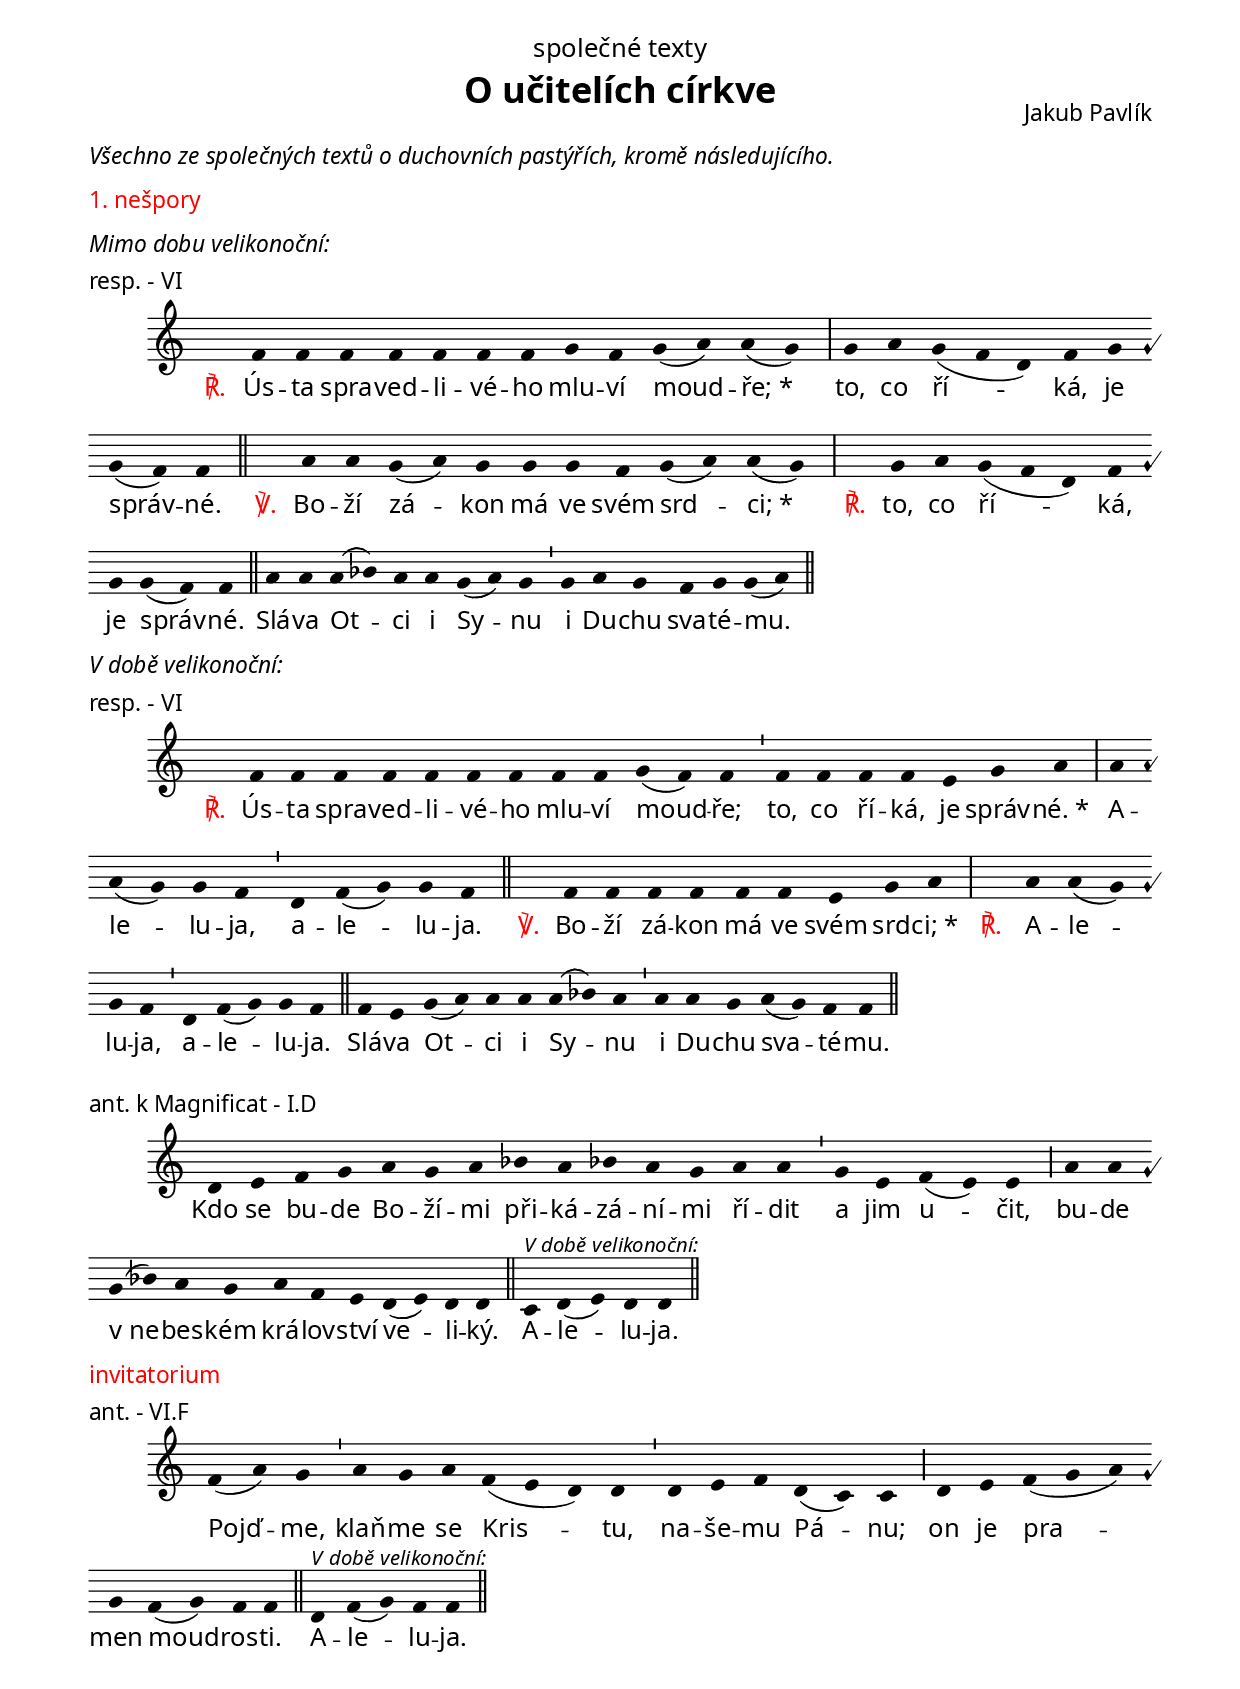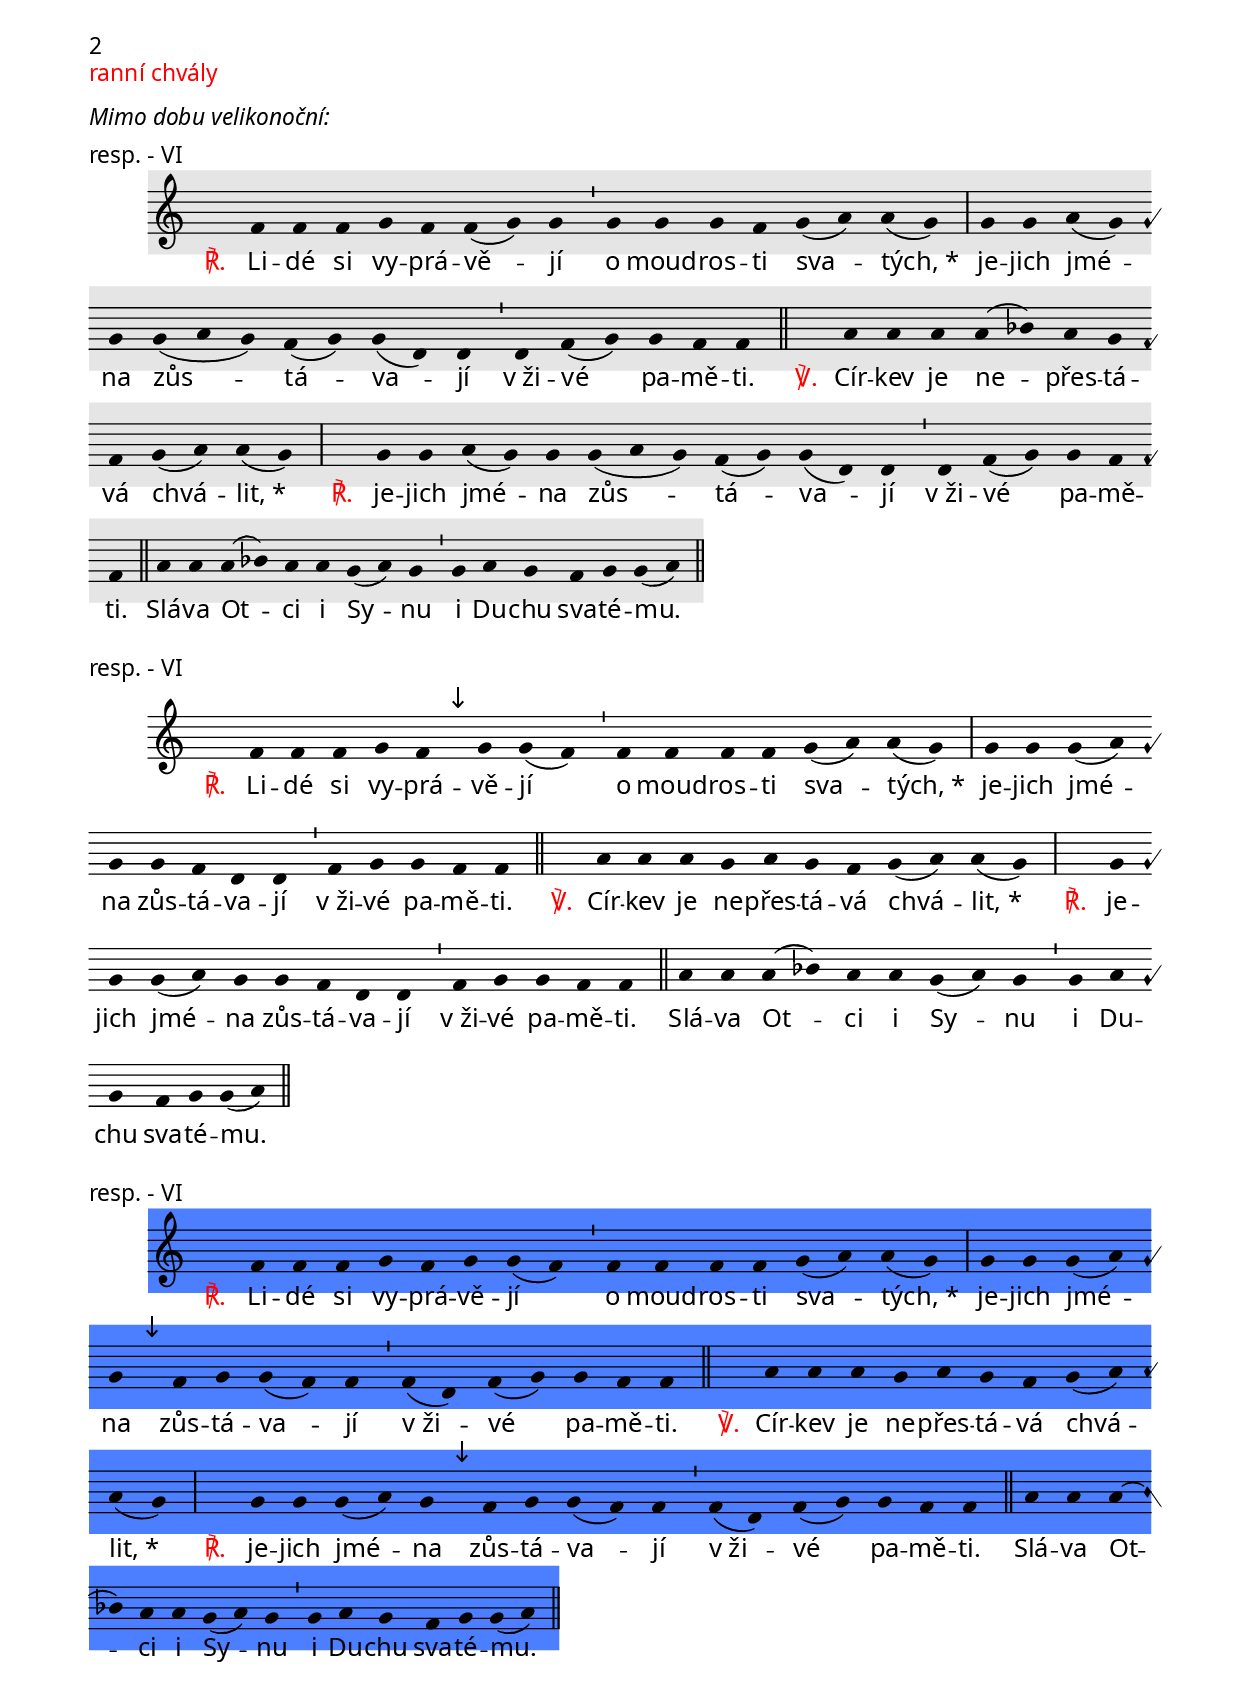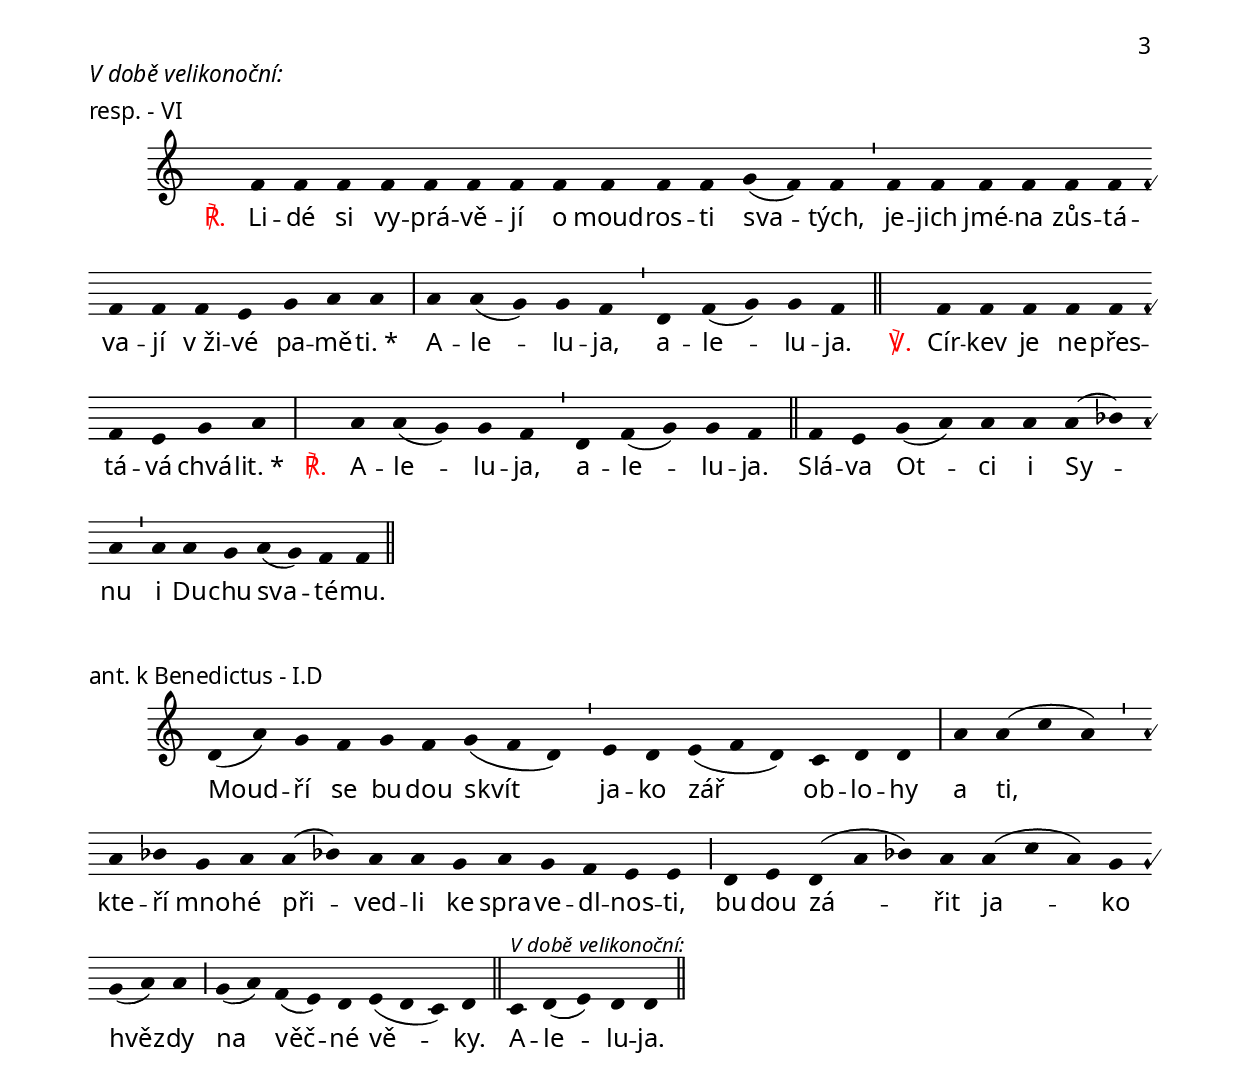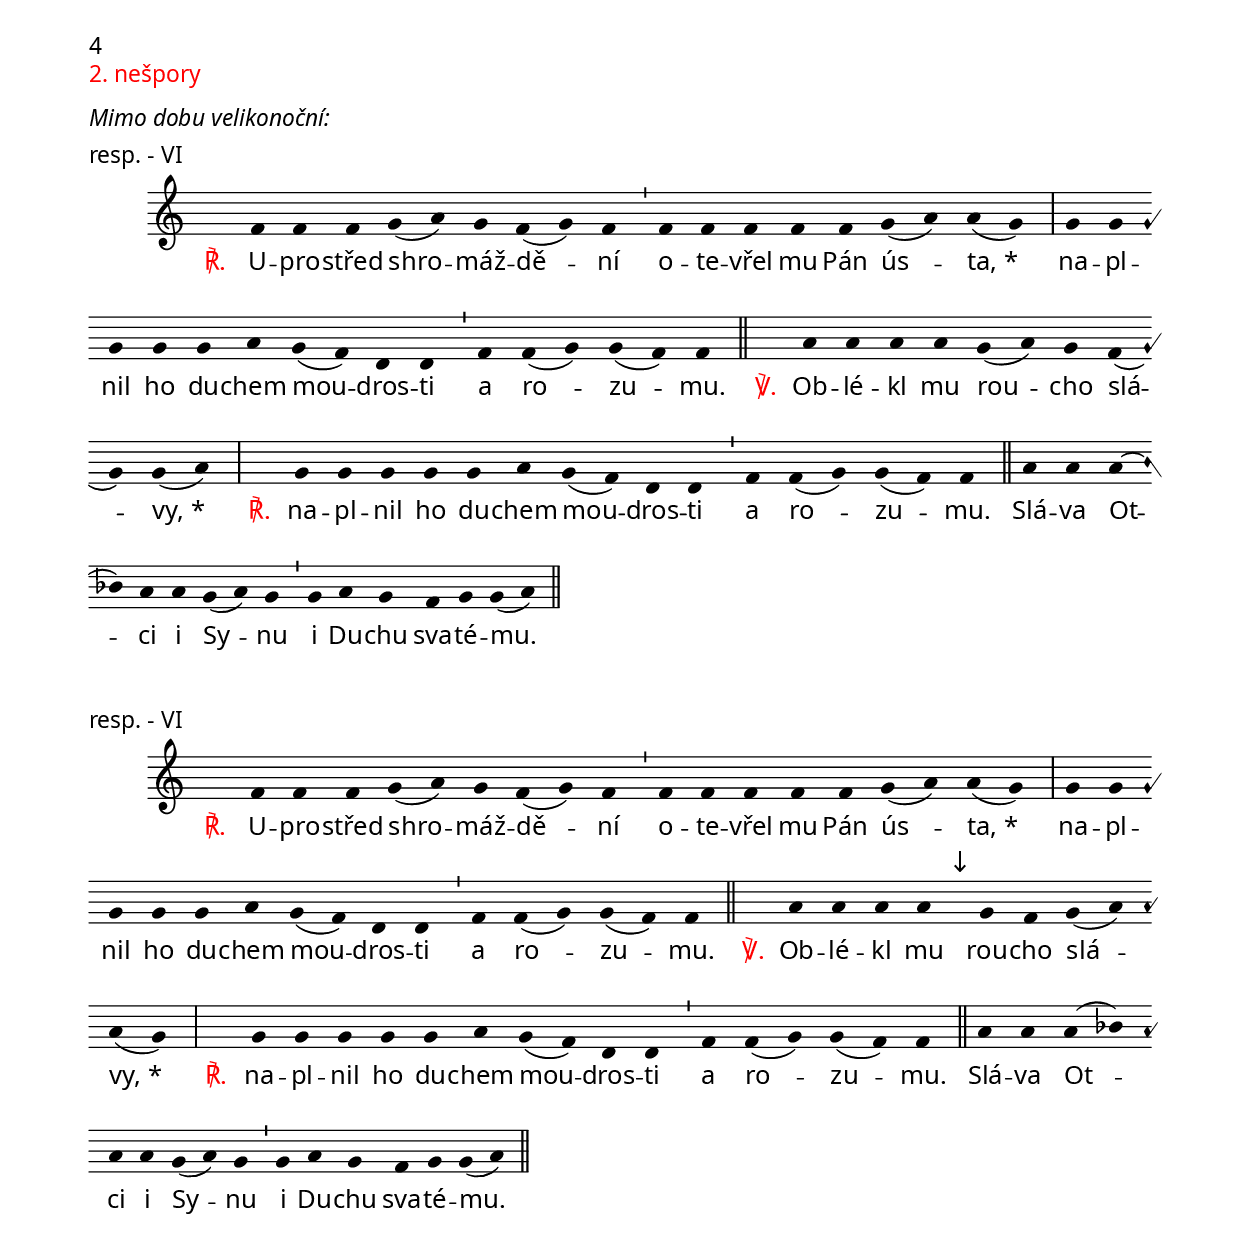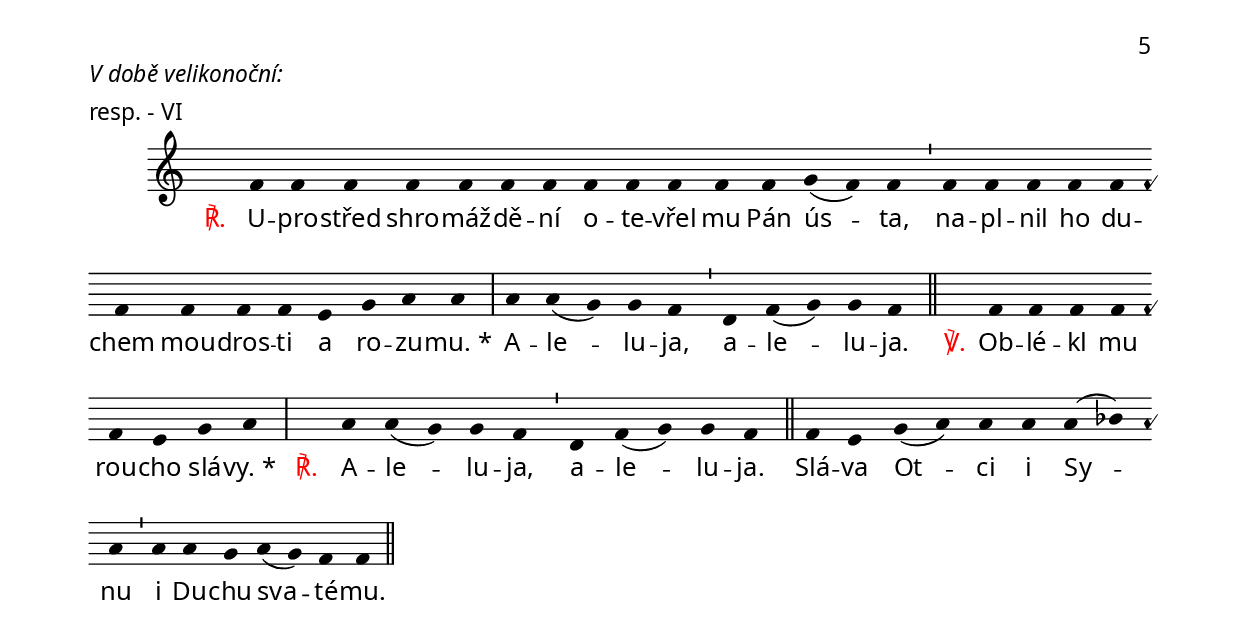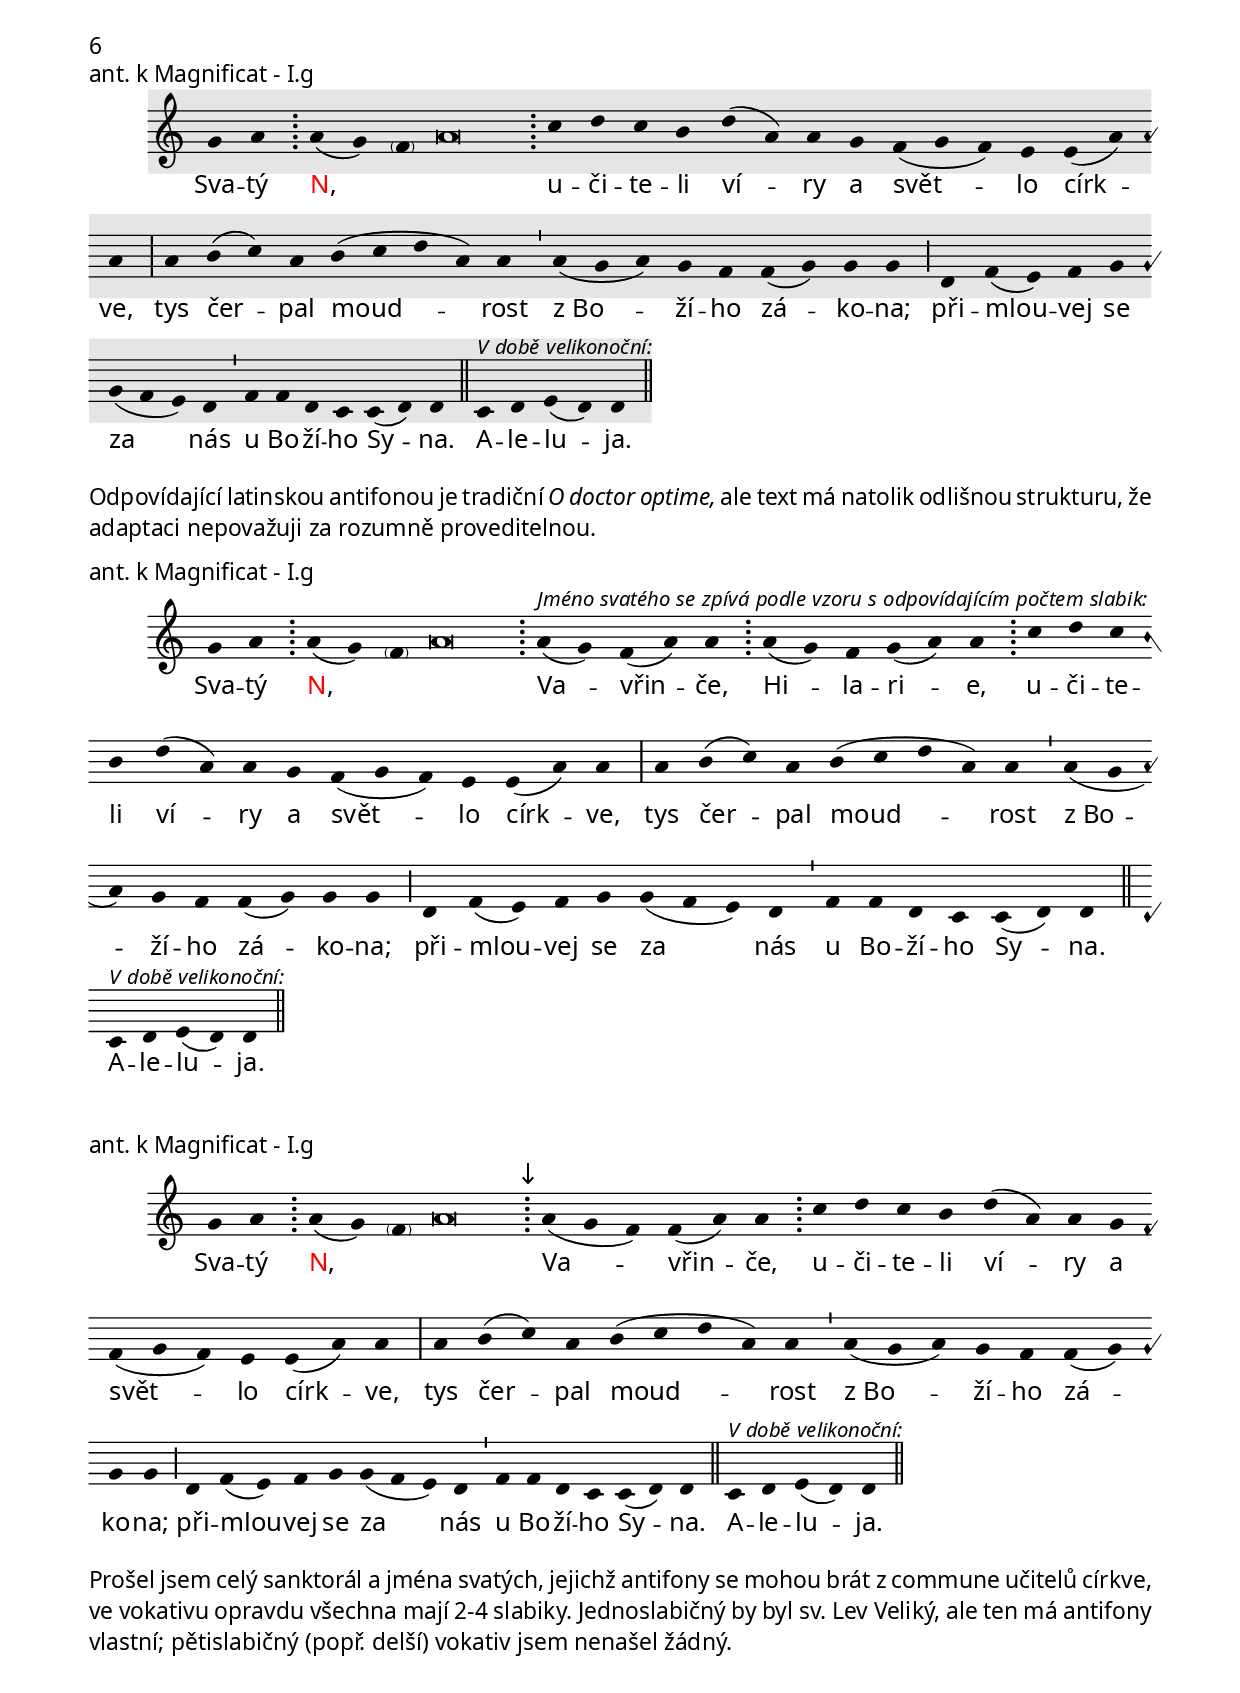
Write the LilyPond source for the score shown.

\version "2.17.24"

\include "../spolecne.ly"
\include "../dilyresponsorii.ly"

\header {
  title = \markup\titleCommune "O učitelích církve"
  composer = "Jakub Pavlík"
}

\markup\justify\italic{
  Všechno ze společných textů o duchovních pastýřích, kromě následujícího.
}

\markup {\nadpisHodinka {"1. nešpory"}}

\markup\italic{Mimo dobu velikonoční:}

\score {
  \relative c' {
    \choralniRezim

    % R
    \neviditelna f
    f4 f f f f f f g f g( a) a( g) \barMax
    g a g( f d) f g g( f) f \barFinalis
    % V
    \neviditelna a
    a a g( a) g g g f g( a) a( g) \barMax
    % R
    \neviditelna a
    g a g( f d) f g g( f) f \barFinalis
    % Slava
    \respVIdoxologie \barFinalis
  }
  \addlyrics {
    \Response Ús -- ta spra -- ved -- li -- vé -- ho mlu -- ví moud -- ře;_*
    to, co ří -- ká, je správ -- né.
    \Verse Bo -- ží zá -- kon má ve svém srd -- ci;_*
    \Response to, co ří -- ká, je správ -- né.
    \textRespDoxologie
  }
  \header {
    quid = "resp."
    modus = "VI"
    id = "1ne-resp"
    piece = \markup {\sestavTitulekResp}
  }
}

\markup\italic{V době velikonoční:}

\score {
  \relative c' {
    \choralniRezim

    % R
    \neviditelna f
    f4 f f f f f f f f g( f) f \barMin
    f f f f e g a \barMax
    \respVIalelujaResponsum \barFinalis
    % V
    \neviditelna f
    f f f f f f e g a \barMax
    % R
    \neviditelna a
    \respVIalelujaResponsum \barFinalis
    % Slava
    \respVIalelujaDoxologie \barFinalis
  }
  \addlyrics {
    \Response Ús -- ta spra -- ved -- li -- vé -- ho mlu -- ví moud -- ře;
    to, co ří -- ká, je správ -- né._* \textRespAleluja
    \Verse Bo -- ží zá -- kon má ve svém srd -- ci;_*
    \Response \textRespAleluja
    \textRespDoxologie
  }
  \header {
    quid = "resp."
    modus = "VI"
    id = "1ne-resp-velik"
    piece = \markup {\sestavTitulekResp}
  }
}

\score {
  \relative c' {
    \choralniRezim
    d e f g a g a bes a bes a g a a \barMin
    g e f( e) e \barMaior
    a a g( bes) a g a f e d( e) d d \barFinalis

    c^\markup\rubrVelikAleluja d( e) d d \barFinalis
  }
  \addlyrics {
    Kdo se bu -- de Bo -- ží -- mi při -- ká -- zá -- ní -- mi ří -- dit
    a jim u -- čit,
    bu -- de v_ne -- bes -- kém krá -- lov -- ství ve -- li -- ký.

    A -- le -- lu -- ja.
  }
  \header {
    quid = "ant. k Magnificat"
    modus = "I"
    differentia = "D"
    psalmus = ""
    id = "1ne-amag"
    piece = \markup {\sestavTitulekBezZalmu}
  }
}

\markup {\nadpisHodinka {"invitatorium"}}

\score {
  \relative c' {
    \choralniRezim
    f4( a) g \barMin a g a f( e d) d \barMin
    d e f d( c) c \barMaior
    d e f( g a) g f( g) f f \barFinalis

    d^\markup\rubrVelikAleluja f( g) f f \barFinalis
  }
  \addlyrics {
    Pojď -- me, klaň -- me se Kris -- tu,
    na -- še -- mu Pá -- nu;
    on je pra -- men moud -- ros -- ti.

    A -- le -- lu -- ja.
  }
  \header {
    quid = "ant."
    modus = "VI"
    differentia = "F"
    psalmus = ""
    id = "invit"
    piece = \markup {\sestavTitulekBezZalmu}
  }
}

\pageBreak

\markup {\nadpisHodinka {"ranní chvály"}}

\markup\italic{Mimo dobu velikonoční:}

\score {
  \relative c' {
    \zvyraznovacSedy
    \choralniRezim

    % R
    \neviditelna f
    f4 f f g f f( g) g \barMin g g g f g( a) a( g) \barMax
    g g a( g) g
    g( a g) f( g) g( d) d \barMin d f( g) g f f \barFinalis
    % V
    \neviditelna a
    a4 a a a( bes) a g f g( a) a( g) \barMax
    % R
    \neviditelna a
    g g a( g) g
    g( a g) f( g) g( d) d \barMin d f( g) g f f \barFinalis
    % Slava
    \respVIdoxologie \barFinalis
  }
  \addlyrics {
    \Response Li -- dé si vy -- prá -- vě -- jí o moud -- ros -- ti sva -- tých,_*
    je -- jich jmé -- na zůs -- tá -- va -- jí v_ži -- vé pa -- mě -- ti.
    \Verse Cír -- kev je ne -- přes -- tá -- vá chvá -- lit,_*
    \Response je -- jich jmé -- na zůs -- tá -- va -- jí v_ži -- vé pa -- mě -- ti.
    \textRespDoxologie
  }
  \header {
    quid = "resp."
    modus = "VI"
    placet = "R"
    id = "rch-resp"
    fons = "Cyril a Metoděj, r.ch."
    piece = \markup {\sestavTitulekResp}
  }
}

\score {
  \relative c' {
    \choralniRezim

    % R
    \neviditelna f
    f4 f f g f \mark\sipka g g( f) \barMin f f f f g( a) a( g) \barMax
    g g g( a) g g f d d \barMin f g g f f \barFinalis
    % V
    \neviditelna a
    a4 a a g a g f g( a) a( g) \barMax
    % R
    \neviditelna a
    g g g( a) g g f d d \barMin f g g f f \barFinalis
    % Slava
    \respVIdoxologie \barFinalis
  }
  \addlyrics {
    \Response Li -- dé si vy -- prá -- vě -- jí o moud -- ros -- ti sva -- tých,_*
    je -- jich jmé -- na zůs -- tá -- va -- jí v_ži -- vé pa -- mě -- ti.
    \Verse Cír -- kev je ne -- přes -- tá -- vá chvá -- lit,_*
    \Response je -- jich jmé -- na zůs -- tá -- va -- jí v_ži -- vé pa -- mě -- ti.
    \textRespDoxologie
  }
  \header {
    quid = "resp."
    modus = "VI"
    id = "rch-resp"
    piece = \markup {\sestavTitulekResp}
  }
}

\score {
  \relative c' {
    \zvyraznovacModry
    \choralniRezim

    % R
    \neviditelna f
    f4 f f g f g g( f) \barMin f f f f g( a) a( g) \barMax
    g g g( a) g \mark\sipka f g g( f) f \barMin f( d) f( g) g f f \barFinalis
    % V
    \neviditelna a
    a4 a a g a g f g( a) a( g) \barMax
    % R
    \neviditelna a
    g g g( a) g \mark\sipka f g g( f) f \barMin f( d) f( g) g f f \barFinalis
    % Slava
    \respVIdoxologie \barFinalis
  }
  \addlyrics {
    \Response Li -- dé si vy -- prá -- vě -- jí o moud -- ros -- ti sva -- tých,_*
    je -- jich jmé -- na zůs -- tá -- va -- jí v_ži -- vé pa -- mě -- ti.
    \Verse Cír -- kev je ne -- přes -- tá -- vá chvá -- lit,_*
    \Response je -- jich jmé -- na zůs -- tá -- va -- jí v_ži -- vé pa -- mě -- ti.
    \textRespDoxologie
  }
  \header {
    quid = "resp."
    modus = "VI"
    id = "rch-resp"
    piece = \markup {\sestavTitulekResp}
  }
}

\pageBreak

\markup\italic{V době velikonoční:}

\score {
  \relative c' {
    \choralniRezim

    % R
    \neviditelna f
    f4 f f f f f f f f f f g( f) f \barMin
    f f f f f f f f f e g a a \barMax
    \respVIalelujaResponsum \barFinalis
    % V
    \neviditelna f
    f f f f f f e g a \barMax
    % R
    \neviditelna a
    \respVIalelujaResponsum \barFinalis
    % Slava
    \respVIalelujaDoxologie \barFinalis
  }
  \addlyrics {
    \Response Li -- dé si vy -- prá -- vě -- jí o moud -- ros -- ti sva -- tých,
    je -- jich jmé -- na zůs -- tá -- va -- jí v_ži -- vé pa -- mě -- ti._* \textRespAleluja
    \Verse Cír -- kev je ne -- přes -- tá -- vá chvá -- lit._*
    \Response \textRespAleluja
    \textRespDoxologie
  }
  \header {
    quid = "resp."
    modus = "VI"
    id = "rch-resp-velik"
    piece = \markup {\sestavTitulekResp}
  }
}

\score {
  \relative c' {
    \choralniRezim
    d4( a') g f g f g( f d) \barMin e d e( f d) c d d \barMax
    a'4 a( c a) \barMin a bes g a a( bes) a a g a g f e e \barMaior
    d e d( a' bes) a a( c a) g g( a) a \barMaior
    g( a) f( e) d e( d c) d \barFinalis

    c^\markup\rubrVelikAleluja d( e) d d \barFinalis
  }
  \addlyrics {
    Moud -- ří se bu -- dou skvít ja -- ko zář ob -- lo -- hy
    a ti, kte -- ří mno -- hé při -- ved -- li ke spra -- ve -- dl -- nos -- ti,
    bu -- dou zá -- řit ja -- ko hvěz -- dy
    na věč -- né vě -- ky.

    A -- le -- lu -- ja.
  }
  \header {
    quid = "ant. k Benedictus"
    modus = "I"
    differentia = "D"
    psalmus = ""
    id = "rch-aben"
    piece = \markup {\sestavTitulekBezZalmu}
  }
}

\pageBreak

\markup {\nadpisHodinka {"2. nešpory"}}

\markup\italic{Mimo dobu velikonoční:}

\score {
  \relative c' {
    \choralniRezim

    % R
    \neviditelna f
    f4 f f g( a) g f( g) f \barMin
    f f f f f g( a) a( g) \barMax
    g g g g g a g( f) d d \barMin f f( g) g( f) f \barFinalis
    % V
    \neviditelna a
    a4 a a a g( a) g f( g) g( a) \barMax
    % R
    \neviditelna a
    g g g g g a g( f) d d \barMin f f( g) g( f) f \barFinalis
    % Slava
    \respVIdoxologie \barFinalis
  }
  \addlyrics {
    \Response U -- pro -- střed shro -- máž -- dě -- ní
    o -- te -- vřel mu Pán ús -- ta,_*
    na -- pl -- nil ho du -- chem mou -- dros -- ti a ro -- zu -- mu.
    \Verse Ob -- lé -- kl mu rou -- cho slá -- vy,_*
    \Response na -- pl -- nil ho du -- chem mou -- dros -- ti a ro -- zu -- mu.
    \textRespDoxologie
  }
  \header {
    quid = "resp."
    modus = "VI"
    id = "2ne-resp"
    piece = \markup {\sestavTitulekResp}
  }
}

\score {
  \relative c' {
    \choralniRezim

    % R
    \neviditelna f
    f4 f f g( a) g f( g) f \barMin
    f f f f f g( a) a( g) \barMax
    g g g g g a g( f) d d \barMin f f( g) g( f) f \barFinalis
    % V
    \neviditelna a
    a4 a a a \mark\sipka g f g( a) a( g) \barMax
    % R
    \neviditelna a
    g g g g g a g( f) d d \barMin f f( g) g( f) f \barFinalis
    % Slava
    \respVIdoxologie \barFinalis
  }
  \addlyrics {
    \Response U -- pro -- střed shro -- máž -- dě -- ní
    o -- te -- vřel mu Pán ús -- ta,_*
    na -- pl -- nil ho du -- chem mou -- dros -- ti a ro -- zu -- mu.
    \Verse Ob -- lé -- kl mu rou -- cho slá -- vy,_*
    \Response na -- pl -- nil ho du -- chem mou -- dros -- ti a ro -- zu -- mu.
    \textRespDoxologie
  }
  \header {
    quid = "resp."
    modus = "VI"
    id = "2ne-resp"
    piece = \markup {\sestavTitulekResp}
  }
}

\pageBreak

\markup\italic{V době velikonoční:}

\score {
  \relative c' {
    \choralniRezim

    % R
    \neviditelna f
    f4 f f f f f f f f f f f g( f) f \barMin
    f f f f f f f f f e g a a \barMax
    \respVIalelujaResponsum \barFinalis
    % V
    \neviditelna f
    f4 f f f f e g a \barMax
    % R
    \neviditelna a
    \respVIalelujaResponsum \barFinalis
    % Slava
    \respVIalelujaDoxologie \barFinalis
  }
  \addlyrics {
    \Response U -- pro -- střed shro -- máž -- dě -- ní
    o -- te -- vřel mu Pán ús -- ta,
    na -- pl -- nil ho du -- chem mou -- dros -- ti a ro -- zu -- mu._* \textRespAleluja
    \Verse Ob -- lé -- kl mu rou -- cho slá -- vy._*
    \Response \textRespAleluja
    \textRespDoxologie
  }
  \header {
    quid = "resp."
    modus = "VI"
    id = "2ne-resp-velik"
    piece = \markup {\sestavTitulekResp}
  }
}

\pageBreak

\score {
  \relative c'' {
    \zvyraznovacSedy
    \choralniRezim
    g4 a
    \bar ";" a( g) \parenthesize f a\breve \bar ";"
    c4 d c b d( a) a g f( g f) e e( a) a \barMax
    a b( c) a b( c d a) a \barMin a( g a) g f f( g) g g \barMaior
    d f( e) f g g( f e) d \barMin f f d c c( d) d \barFinalis

    c^\markup\rubrVelikAleluja d e( d) d \barFinalis
  }
  \addlyrics {
    Sva -- tý
    \markup\concat{\Nomen ,} \skip 1 \skip 1
    u -- či -- te -- li ví -- ry a svět -- lo círk -- ve,
    tys čer -- pal moud -- rost z_Bo -- ží -- ho zá -- ko -- na;
    při -- mlou -- vej se za nás u Bo -- ží -- ho Sy -- na.

    A -- le -- lu -- ja.
  }
  \header {
    quid = "ant. k Magnificat"
    modus = "I"
    differentia = "g"
    psalmus = ""
    placet = "vyzkoušet konkrétní jména;
    např. pro Vavřince z Brindisi zní lépe s jedním melismatem navíc:
    Vavřinče ag fa a (nebo agf fa a)"
    id = "2ne-amag"
    piece = \markup {\sestavTitulekBezZalmu}
  }
}

\markup\justify{
  Odpovídající latinskou antifonou je tradiční \italic{O doctor optime,}
  ale text má natolik odlišnou strukturu, že adaptaci nepovažuji za rozumně
  proveditelnou.
}

\score {
  \relative c'' {
    \choralniRezim
    g4 a
    \bar ";" a( g) \parenthesize f a\breve \bar ";"
    \bar ";" a4(^\markup\small\italic{Jméno svatého se zpívá podle vzoru s odpovídajícím počtem slabik:} g) f( a) a \bar ";"
    \bar ";" a4( g) f g( a) a \bar ";"
    c4 d c b d( a) a g f( g f) e e( a) a \barMax
    a b( c) a b( c d a) a \barMin a( g a) g f f( g) g g \barMaior
    d f( e) f g g( f e) d \barMin f f d c c( d) d \barFinalis

    c^\markup\rubrVelikAleluja d e( d) d \barFinalis
  }
  \addlyrics {
    Sva -- tý
    \markup\concat{\Nomen ,} \skip 1 \skip 1
    Va -- vřin -- če,
    Hi -- la -- ri -- e,
    u -- či -- te -- li ví -- ry a svět -- lo círk -- ve,
    tys čer -- pal moud -- rost z_Bo -- ží -- ho zá -- ko -- na;
    při -- mlou -- vej se za nás u Bo -- ží -- ho Sy -- na.

    A -- le -- lu -- ja.
  }
  \header {
    quid = "ant. k Magnificat"
    modus = "I"
    differentia = "g"
    psalmus = ""
    id = "2ne-amag"
    piece = \markup {\sestavTitulekBezZalmu}
  }
}

\score {
  \relative c'' {
    \choralniRezim
    g4 a
    \bar ";" a( g) \parenthesize f a\breve \bar ";"
    \bar ";" \mark\sipka a4( g f) f( a) a \bar ";"
    c4 d c b d( a) a g f( g f) e e( a) a \barMax
    a b( c) a b( c d a) a \barMin a( g a) g f f( g) g g \barMaior
    d f( e) f g g( f e) d \barMin f f d c c( d) d \barFinalis

    c^\markup\rubrVelikAleluja d e( d) d \barFinalis
  }
  \addlyrics {
    Sva -- tý
    \markup\concat{\Nomen ,} \skip 1 \skip 1
    Va -- vřin -- če,
    u -- či -- te -- li ví -- ry a svět -- lo círk -- ve,
    tys čer -- pal moud -- rost z_Bo -- ží -- ho zá -- ko -- na;
    při -- mlou -- vej se za nás u Bo -- ží -- ho Sy -- na.

    A -- le -- lu -- ja.
  }
  \header {
    quid = "ant. k Magnificat"
    modus = "I"
    differentia = "g"
    psalmus = ""
    id = "2ne-amag"
    piece = \markup {\sestavTitulekBezZalmu}
  }
}

\markup\justify{
  Prošel jsem celý sanktorál a jména svatých, jejichž antifony se mohou brát
  z commune učitelů církve, ve vokativu opravdu všechna mají 2-4 slabiky.
  Jednoslabičný by byl sv. Lev Veliký, ale ten má antifony vlastní;
  pětislabičný (popř. delší) vokativ jsem nenašel žádný.
}

\score {
  \relative c'' {
    \zvyraznovacModry
    \choralniRezim
    g4 a \bar ";" \neviditelna a

    f4(^\markup\small\italic{Jméno svatého se zpívá podle vzoru s odpovídajícím počtem slabik:} g a) a \bar ";"
    a4( g f) \mark\sipka g( a) a \bar ";"
    a4( g) f g( a) a \bar ";"

    c4 d c b d( a) a g f( g f) e e( a) a \barMax
    a b( c) a b( c d a) a \barMin a( g a) g f f( g) g g \barMaior
    d f( e) f g g( f e) d \barMin f f d c c( d) d \barFinalis

    c^\markup\rubrVelikAleluja d e( d) d \barFinalis
  }
  \addlyrics {
    Sva -- tý \markup{\Dagger \Nomen}

    Pe -- tře, % Damiani / Chrysolog / Kanisius
    Va -- vřin -- če, % z Brindisi
    Hi -- la -- ri -- e,

    u -- či -- te -- li ví -- ry a svět -- lo círk -- ve,
    tys čer -- pal moud -- rost z_Bo -- ží -- ho zá -- ko -- na;
    při -- mlou -- vej se za nás u Bo -- ží -- ho Sy -- na.

    A -- le -- lu -- ja.
  }
  \header {
    quid = "ant. k Magnificat"
    modus = "I"
    differentia = "g"
    psalmus = ""
    id = "2ne-amag"
    piece = \markup {\sestavTitulekBezZalmu}
  }
}
